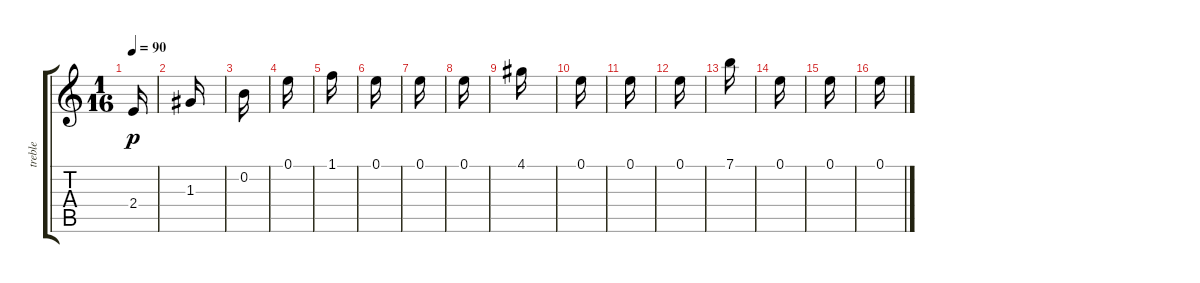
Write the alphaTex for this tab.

\track ("treble              " "treble    ") {instrument acousticguitarnylon}
\staff {score tabs}
\tuning (E4 B3 G3 D3 A2 E2) {hide}
\ts (1 16)
\tempo 90
\clef g2
\ks c
2.4.16{dy p} |
1.3.16 |
0.2.16 |
0.1.16 |
1.1.16 |
0.1.16 |
0.1.16 |
0.1.16 |
4.1.16 |
0.1.16 |
0.1.16 |
0.1.16 |
7.1.16 |
0.1.16 |
0.1.16 |
0.1.16
